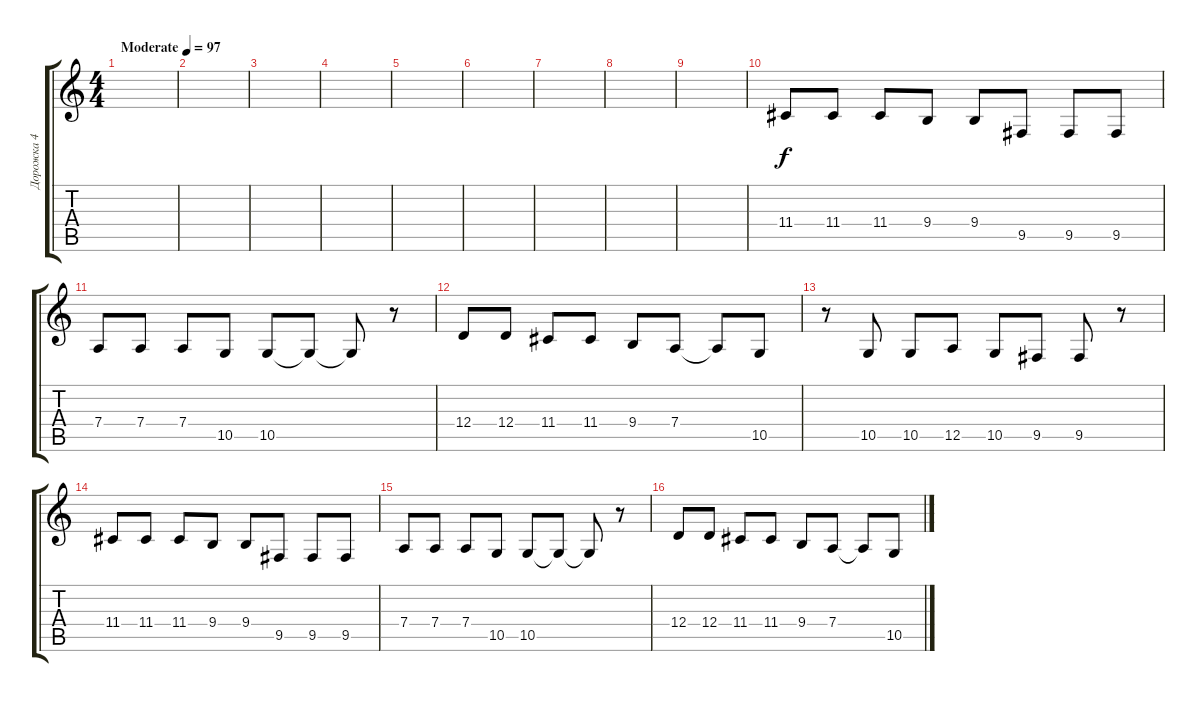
\track ("Дорожка 4" "Дорожка 4") {instrument lead1square}
\staff {score tabs}
\tuning (E4 B3 G3 D3 A2 E2) {hide}
\ts (4 4)
\tempo (97 "Moderate")
\clef g2
\ks c
|
|
|
|
|
|
|
|
|
11.4.8 11.4.8 11.4.8 9.4.8 9.4.8 9.5.8 9.5.8 9.5.8 |
7.4.8 7.4.8 7.4.8 10.5.8 10.5.8 10.5{t}.8 10.5{t}.8 r.8 |
12.4.8 12.4.8 11.4.8 11.4.8 9.4.8 7.4.8 7.4{t}.8 10.5.8 |
r.8 10.5.8 10.5.8 12.5.8 10.5.8 9.5.8 9.5.8 r.8 |
11.4.8 11.4.8 11.4.8 9.4.8 9.4.8 9.5.8 9.5.8 9.5.8 |
7.4.8 7.4.8 7.4.8 10.5.8 10.5.8 10.5{t}.8 10.5{t}.8 r.8 |
12.4.8 12.4.8 11.4.8 11.4.8 9.4.8 7.4.8 7.4{t}.8 10.5.8
